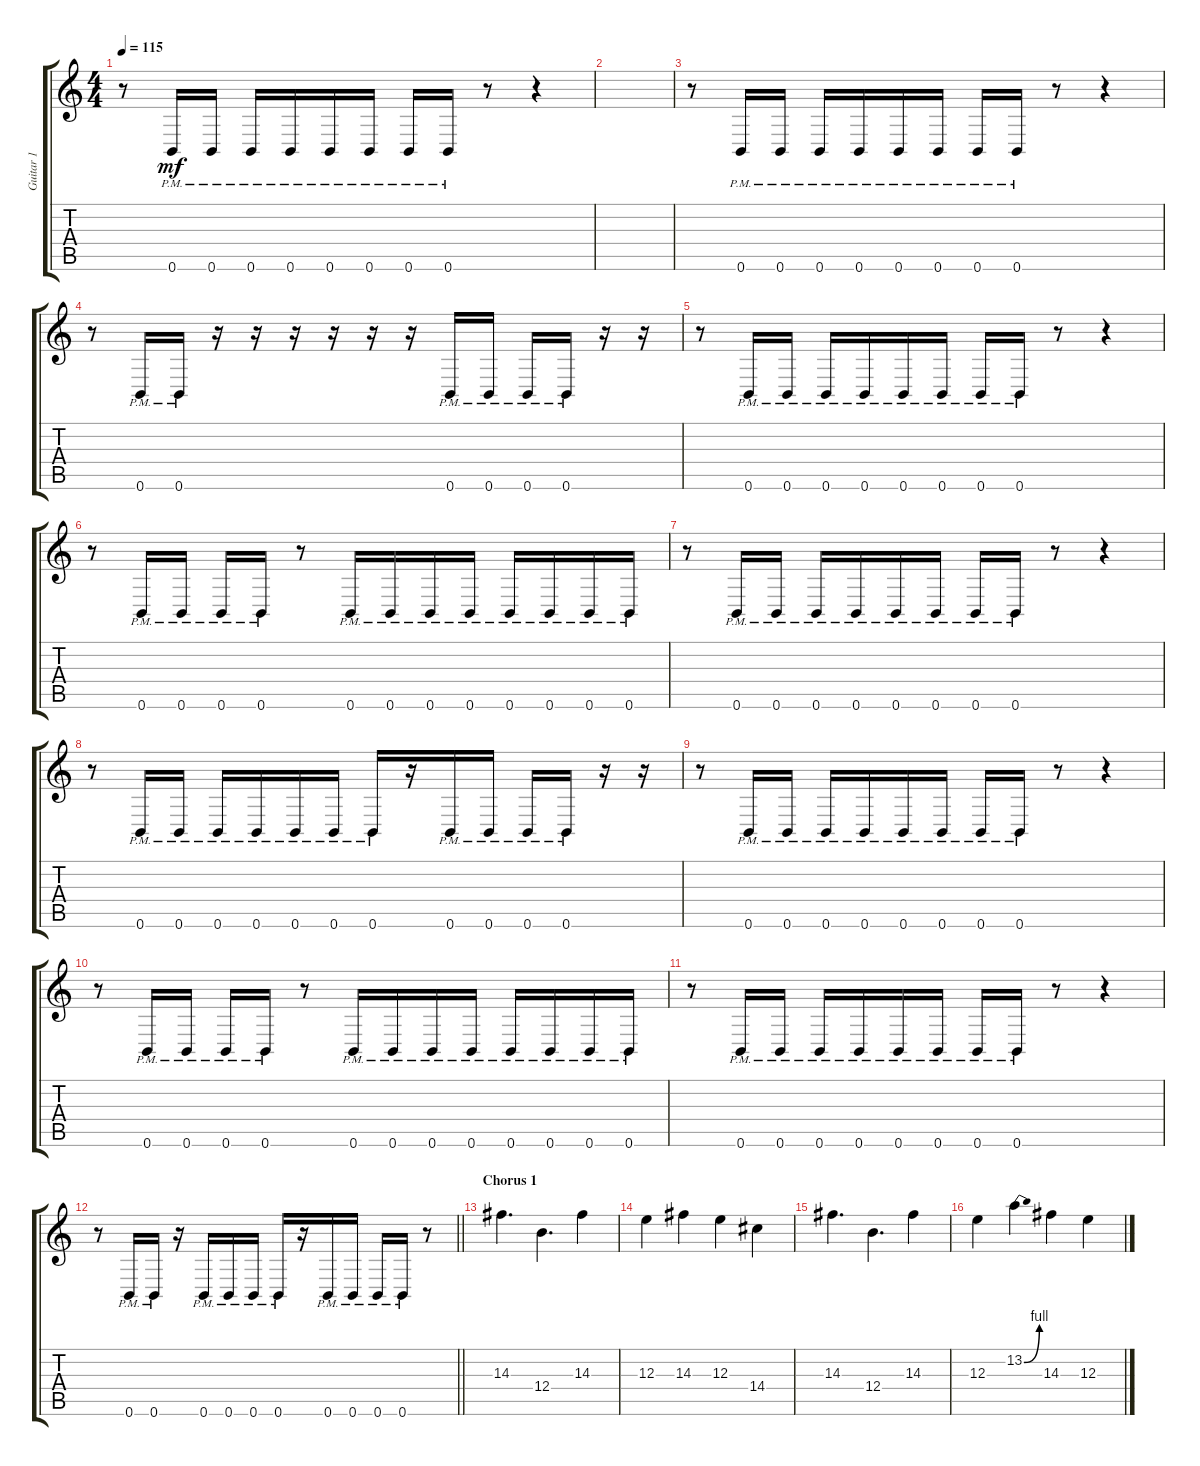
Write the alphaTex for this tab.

\track ("Guitar 1" "Guitar 1") {instrument distortionguitar}
\staff {score tabs}
\tuning (Db4 Ab3 E3 B2 Gb2 B1) {hide}
\ts (4 4)
\tempo 115
\clef g2
\ks c
r.8{dy mf} 0.6{pm}.16 0.6{pm}.16 0.6{pm}.16 0.6{pm}.16 0.6{pm}.16 0.6{pm}.16 0.6{pm}.16 0.6{pm}.16 r.8 r.4 |
|
r.8 0.6{pm}.16 0.6{pm}.16 0.6{pm}.16 0.6{pm}.16 0.6{pm}.16 0.6{pm}.16 0.6{pm}.16 0.6{pm}.16 r.8 r.4 |
r.8 0.6{pm}.16 0.6{pm}.16 r.16 r.16 r.16 r.16 r.16 r.16 0.6{pm}.16 0.6{pm}.16 0.6{pm}.16 0.6{pm}.16 r.16 r.16 |
r.8 0.6{pm}.16 0.6{pm}.16 0.6{pm}.16 0.6{pm}.16 0.6{pm}.16 0.6{pm}.16 0.6{pm}.16 0.6{pm}.16 r.8 r.4 |
r.8 0.6{pm}.16 0.6{pm}.16 0.6{pm}.16 0.6{pm}.16 r.8 0.6{pm}.16 0.6{pm}.16 0.6{pm}.16 0.6{pm}.16 0.6{pm}.16 0.6{pm}.16 0.6{pm}.16 0.6{pm}.16 |
r.8 0.6{pm}.16 0.6{pm}.16 0.6{pm}.16 0.6{pm}.16 0.6{pm}.16 0.6{pm}.16 0.6{pm}.16 0.6{pm}.16 r.8 r.4 |
r.8 0.6{pm}.16 0.6{pm}.16 0.6{pm}.16 0.6{pm}.16 0.6{pm}.16 0.6{pm}.16 0.6{pm}.16 r.16 0.6{pm}.16 0.6{pm}.16 0.6{pm}.16 0.6{pm}.16 r.16 r.16 |
r.8 0.6{pm}.16 0.6{pm}.16 0.6{pm}.16 0.6{pm}.16 0.6{pm}.16 0.6{pm}.16 0.6{pm}.16 0.6{pm}.16 r.8 r.4 |
r.8 0.6{pm}.16 0.6{pm}.16 0.6{pm}.16 0.6{pm}.16 r.8 0.6{pm}.16 0.6{pm}.16 0.6{pm}.16 0.6{pm}.16 0.6{pm}.16 0.6{pm}.16 0.6{pm}.16 0.6{pm}.16 |
r.8 0.6{pm}.16 0.6{pm}.16 0.6{pm}.16 0.6{pm}.16 0.6{pm}.16 0.6{pm}.16 0.6{pm}.16 0.6{pm}.16 r.8 r.4 |
\barLineRight lightlight
r.8 0.6{pm}.16 0.6{pm}.16 r.16 0.6{pm}.16 0.6{pm}.16 0.6{pm}.16 0.6{pm}.16 r.16 0.6{pm}.16 0.6{pm}.16 0.6{pm}.16 0.6{pm}.16 r.8 |
\section ("" "Chorus 1")
14.3.4{d} 12.4.4{d} 14.3.4 |
12.3.4 14.3.4 12.3.4 14.4.4 |
14.3.4{d} 12.4.4{d} 14.3.4 |
12.3.4 13.2{be (bend 0 0 60 4)}.4 14.3.4 12.3.4
